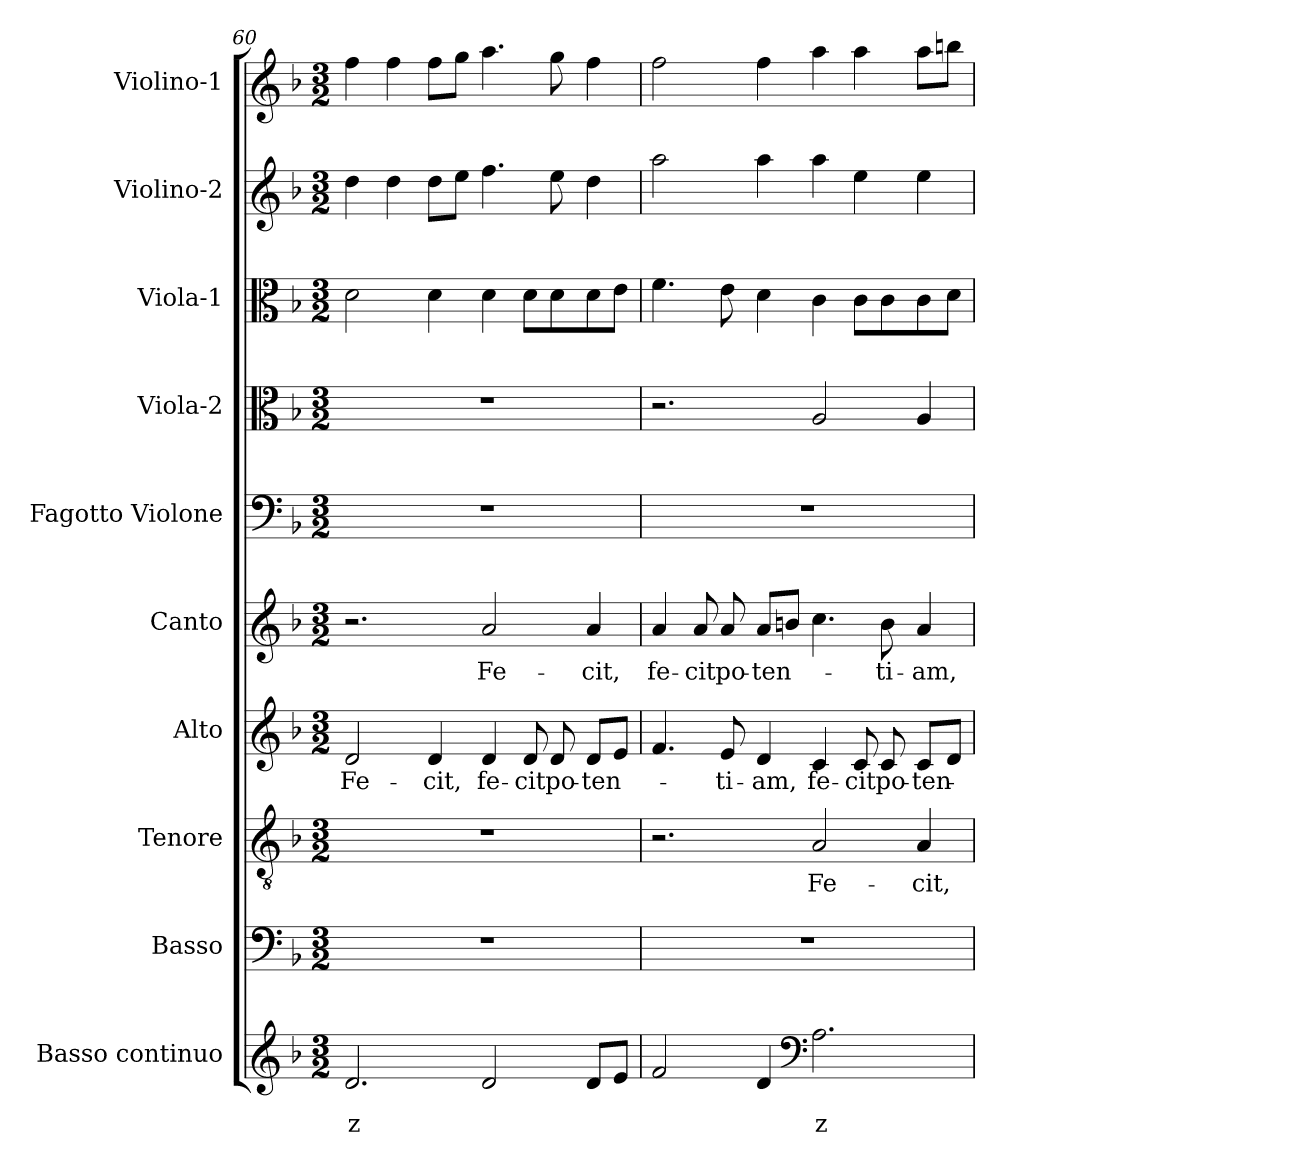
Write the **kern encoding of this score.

**kern	**text	**text	**kern	**kern	**text	**kern	**text	**kern	**text	**kern	**kern	**kern	**kern	**kern
*part10	*part10	*part10	*part9	*part8	*part8	*part7	*part7	*part6	*part6	*part5	*part4	*part3	*part2	*part1
*staff10	*staff10	*staff10	*staff9	*staff8	*staff8	*staff7	*staff7	*staff6	*staff6	*staff5	*staff4	*staff3	*staff2	*staff1
*I"Basso continuo	*	*	*I"Basso	*I"Tenore	*	*I"Alto	*	*I"Canto	*	*I"Fagotto Violone	*I"Viola-2	*I"Viola-1	*I"Violino-2	*I"Violino-1
!!LO:PB:g=z
*clefG2	*	*	*clefF4	*clefGv2	*	*clefG2	*	*clefG2	*	*clefF4	*clefC3	*clefC3	*clefG2	*clefG2
*k[b-]	*	*	*k[b-]	*k[b-]	*	*k[b-]	*	*k[b-]	*	*k[b-]	*k[b-]	*k[b-]	*k[b-]	*k[b-]
*F:	*	*	*F:	*F:	*	*F:	*	*F:	*	*F:	*F:	*F:	*F:	*F:
*M3/2	*	*	*M3/2	*M3/2	*	*M3/2	*	*M3/2	*	*M3/2	*M3/2	*M3/2	*M3/2	*M3/2
=60	=60	=60	=60	=60	=60	=60	=60	=60	=60	=60	=60	=60	=60	=60
!	!	!LO:LY:b	!	!	!	!	!	!	!	!	!	!	!	!
!	!	!	!	!	!	!	!LO:LY:b	!	!	!	!	!	!	!
2.d/	.	z	1.r	1.r	.	2d/	Fe-	2.r	.	1.r	1.r	2d\	4dd\	4ff\
.	.	.	.	.	.	.	.	.	.	.	.	.	4dd\	4ff\
!	!	!	!	!	!	!	!LO:LY:b	!	!	!	!	!	!	!
.	.	.	.	.	.	4d/	-cit,	.	.	.	.	4d\	8dd\L	8ff\L
.	.	.	.	.	.	.	.	.	.	.	.	.	8ee\J	8gg\J
!	!	!	!	!	!	!	!LO:LY:b	!	!	!	!	!	!	!
!	!	!	!	!	!	!	!	!	!LO:LY:b	!	!	!	!	!
2d/	.	.	.	.	.	4d/	fe-	2a/	Fe-	.	.	4d\	4.ff\	4.aa\
!	!	!	!	!	!	!	!LO:LY:b	!	!	!	!	!	!	!
.	.	.	.	.	.	8d/	-cit	.	.	.	.	8d\L	.	.
!	!	!	!	!	!	!	!LO:LY:b	!	!	!	!	!	!	!
.	.	.	.	.	.	8d/	po-	.	.	.	.	8d\	8ee\	8gg\
!	!	!	!	!	!	!	!LO:LY:b	!	!	!	!	!	!	!
!	!	!	!	!	!	!	!	!	!LO:LY:b	!	!	!	!	!
8d/L	.	.	.	.	.	8d/L	-ten-	4a/	-cit,	.	.	8d\	4dd\	4ff\
8e/J	.	.	.	.	.	8e/J	.	.	.	.	.	8e\J	.	.
=61	=61	=61	=61	=61	=61	=61	=61	=61	=61	=61	=61	=61	=61	=61
!	!	!	!	!	!	!	!	!	!LO:LY:b	!	!	!	!	!
2f/	.	.	1.r	2.r	.	4.f/	.	4a/	fe-	1.r	2.r	4.f\	2aa\	2ff\
!	!	!	!	!	!	!	!	!	!LO:LY:b	!	!	!	!	!
.	.	.	.	.	.	.	.	8a/	-cit	.	.	.	.	.
!	!	!	!	!	!	!	!LO:LY:b	!	!	!	!	!	!	!
!	!	!	!	!	!	!	!	!	!LO:LY:b	!	!	!	!	!
.	.	.	.	.	.	8e/	-ti-	8a/	po-	.	.	8e\	.	.
!	!	!	!	!	!	!	!LO:LY:b	!	!	!	!	!	!	!
!	!	!	!	!	!	!	!	!	!LO:LY:b	!	!	!	!	!
4d/	.	.	.	.	.	4d/	-am,	8a/L	-ten-	.	.	4d\	4aa\	4ff\
.	.	.	.	.	.	.	.	8bn/J	.	.	.	.	.	.
*clefF4	*	*	*	*	*	*	*	*	*	*	*	*	*	*
!	!	!LO:LY:b	!	!	!	!	!	!	!	!	!	!	!	!
!	!	!	!	!	!LO:LY:b	!	!	!	!	!	!	!	!	!
!	!	!	!	!	!	!	!LO:LY:b	!	!	!	!	!	!	!
2.A\	.	z	.	2A/	Fe-	4c/	fe-	4.cc\	.	.	2A/	4c\	4aa\	4aa\
!	!	!	!	!	!	!	!LO:LY:b	!	!	!	!	!	!	!
.	.	.	.	.	.	8c/	-cit	.	.	.	.	8c\L	4ee\	4aa\
!	!	!	!	!	!	!	!LO:LY:b	!	!	!	!	!	!	!
!	!	!	!	!	!	!	!	!	!LO:LY:b	!	!	!	!	!
.	.	.	.	.	.	8c/	po-	8b\	-ti-	.	.	8c\	.	.
!	!	!	!	!	!LO:LY:b	!	!	!	!	!	!	!	!	!
!	!	!	!	!	!	!	!LO:LY:b	!	!	!	!	!	!	!
!	!	!	!	!	!	!	!	!	!LO:LY:b	!	!	!	!	!
.	.	.	.	4A/	-cit,	8c/L	-ten-	4a/	-am,	.	4A/	8c\	4ee\	8aa\L
.	.	.	.	.	.	8d/J	.	.	.	.	.	8d\J	.	8bbn\J
=	=	=	=	=	=	=	=	=	=	=	=	=	=	=
*-	*-	*-	*-	*-	*-	*-	*-	*-	*-	*-	*-	*-	*-	*-
